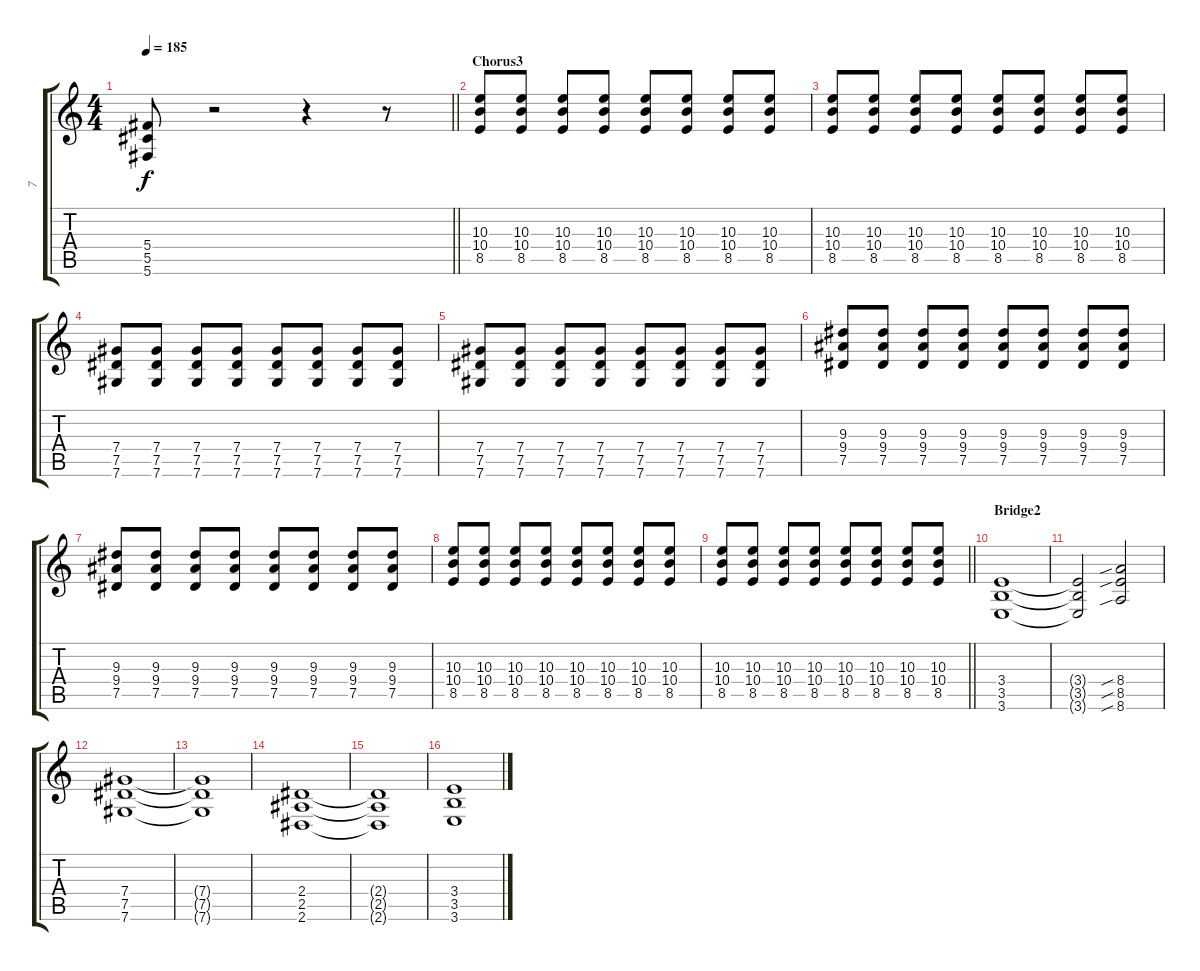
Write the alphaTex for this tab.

\track ("7" "7") {instrument overdrivenguitar}
\staff {score tabs}
\tuning (Eb4 Bb3 Gb3 Db3 Ab2 Db2) {hide}
\ts (4 4)
\tempo 185
\clef g2
\barLineRight lightlight
\ks c
(5.4 5.5 5.6).8{dy f} r.2 r.4 r.8 |
\section ("" "Chorus3")
(10.3 10.4 8.5).8 (10.3 10.4 8.5).8 (10.3 10.4 8.5).8 (10.3 10.4 8.5).8 (10.3 10.4 8.5).8 (10.3 10.4 8.5).8 (10.3 10.4 8.5).8 (10.3 10.4 8.5).8 |
(10.3 10.4 8.5).8 (10.3 10.4 8.5).8 (10.3 10.4 8.5).8 (10.3 10.4 8.5).8 (10.3 10.4 8.5).8 (10.3 10.4 8.5).8 (10.3 10.4 8.5).8 (10.3 10.4 8.5).8 |
(7.4 7.5 7.6).8 (7.4 7.5 7.6).8 (7.4 7.5 7.6).8 (7.4 7.5 7.6).8 (7.4 7.5 7.6).8 (7.4 7.5 7.6).8 (7.4 7.5 7.6).8 (7.4 7.5 7.6).8 |
(7.4 7.5 7.6).8 (7.4 7.5 7.6).8 (7.4 7.5 7.6).8 (7.4 7.5 7.6).8 (7.4 7.5 7.6).8 (7.4 7.5 7.6).8 (7.4 7.5 7.6).8 (7.4 7.5 7.6).8 |
(9.3 9.4 7.5).8 (9.3 9.4 7.5).8 (9.3 9.4 7.5).8 (9.3 9.4 7.5).8 (9.3 9.4 7.5).8 (9.3 9.4 7.5).8 (9.3 9.4 7.5).8 (9.3 9.4 7.5).8 |
(9.3 9.4 7.5).8 (9.3 9.4 7.5).8 (9.3 9.4 7.5).8 (9.3 9.4 7.5).8 (9.3 9.4 7.5).8 (9.3 9.4 7.5).8 (9.3 9.4 7.5).8 (9.3 9.4 7.5).8 |
(10.3 10.4 8.5).8 (10.3 10.4 8.5).8 (10.3 10.4 8.5).8 (10.3 10.4 8.5).8 (10.3 10.4 8.5).8 (10.3 10.4 8.5).8 (10.3 10.4 8.5).8 (10.3 10.4 8.5).8 |
\barLineRight lightlight
(10.3 10.4 8.5).8 (10.3 10.4 8.5).8 (10.3 10.4 8.5).8 (10.3 10.4 8.5).8 (10.3 10.4 8.5).8 (10.3 10.4 8.5).8 (10.3 10.4 8.5).8 (10.3 10.4 8.5).8 |
\section ("" "Bridge2")
(3.4 3.5 3.6).1 |
(3.4{t} 3.5{t} 3.6{t}).2 (8.4{sib} 8.5{sib} 8.6{sib}).2 |
(7.4 7.5 7.6).1 |
(7.4{t} 7.5{t} 7.6{t}).1 |
(2.4 2.5 2.6).1 |
(2.4{t} 2.5{t} 2.6{t}).1 |
(3.4 3.5 3.6).1
